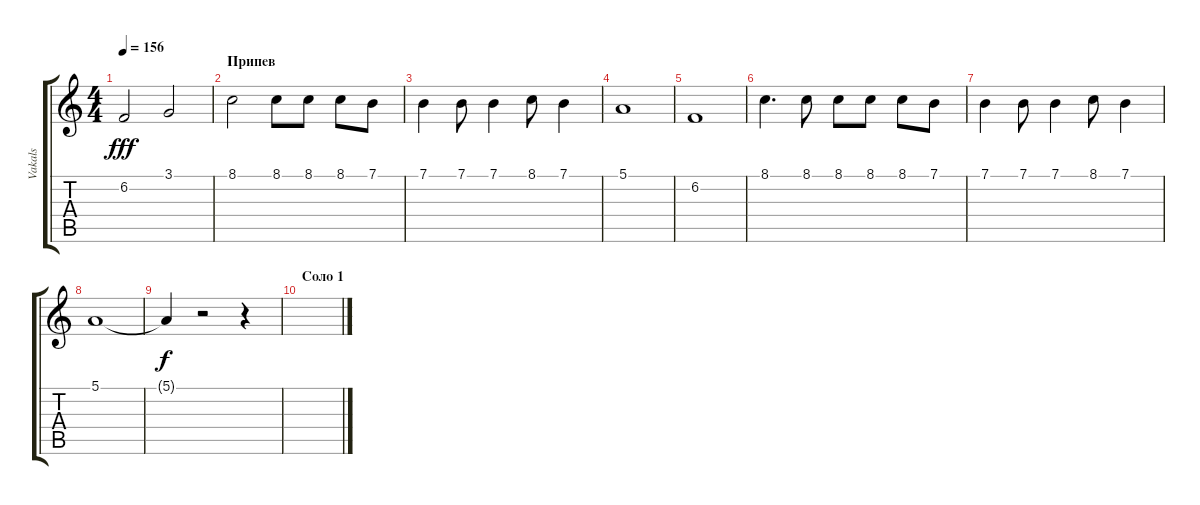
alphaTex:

\track ("Vakals" "Vakals") {instrument choiraahs}
\staff {score tabs}
\tuning (E4 B3 G3 D3 A2 E2) {hide}
\ts (4 4)
\tempo 156
\clef g2
\ks c
6.2.2{dy fff} 3.1.2 |
\section ("" "Припев")
8.1.2 8.1.8 8.1.8 8.1.8 7.1.8 |
7.1.4 7.1.8 7.1.4 8.1.8 7.1.4 |
5.1.1 |
6.2.1 |
8.1.4{d} 8.1.8 8.1.8 8.1.8 8.1.8 7.1.8 |
7.1.4 7.1.8 7.1.4 8.1.8 7.1.4 |
5.1.1 |
5.1{t}.4{dy f} r.2 r.4 |
\section ("" "Соло 1")
